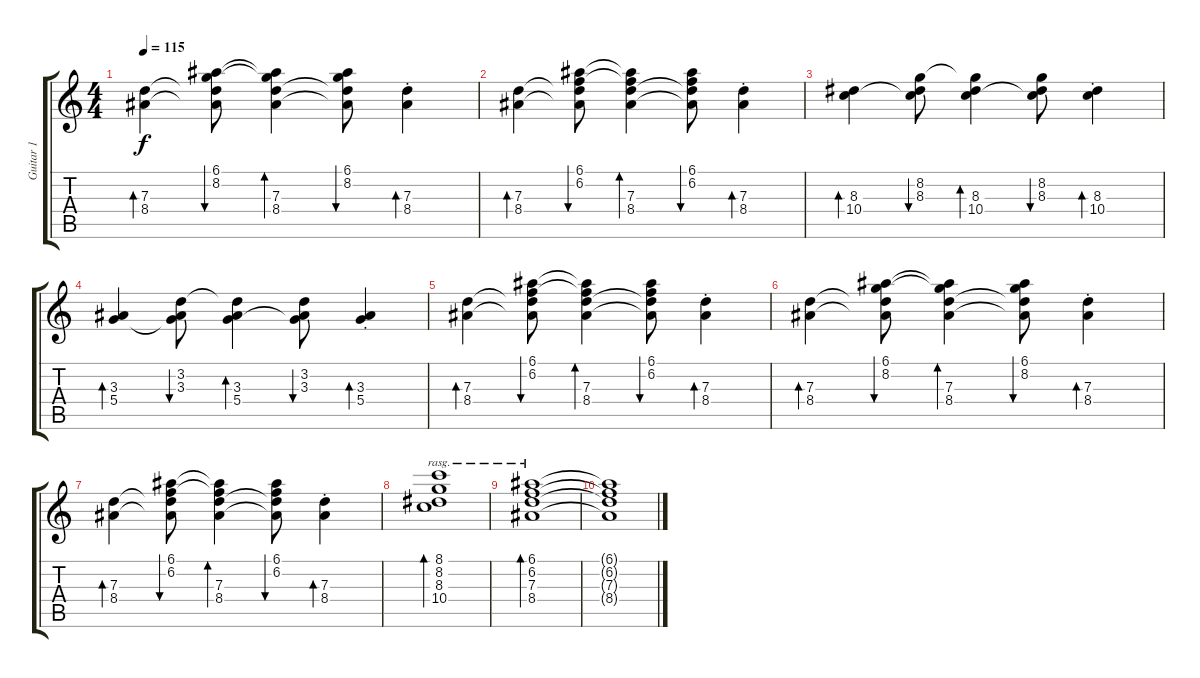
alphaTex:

\track ("Guitar 1" "Guitar 1") {instrument electricguitarjazz}
\staff {score tabs}
\tuning (E4 B3 G3 D3 A2 E2) {hide}
\ts (4 4)
\tempo 115
\clef g2
\ks c
(7.3 8.4).4{bd 120 dy f} (6.1 8.2 7.3{t} 8.4{t}).8{bu 120} (6.1{t} 8.2{t} 7.3 8.4).4{bd 120} (6.1 8.2 7.3{t} 8.4{t}).8{bu 120} (7.3{st} 8.4{st}).4{bd 120} |
(7.3 8.4).4{bd 120} (6.1 6.2 7.3{t} 8.4{t}).8{bu 120} (6.1{t} 6.2{t} 7.3 8.4).4{bd 120} (6.1 6.2 7.3{t} 8.4{t}).8{bu 120} (7.3{st} 8.4{st}).4{bd 120} |
(8.3 10.4).4{bd 120} (8.2 8.3 10.4{t}).8{bu 120} (8.2{t} 8.3 10.4).4{bd 120} (8.2 8.3 10.4{t}).8{bu 120} (8.3{st} 10.4{st}).4{bd 120} |
(3.3 5.4).4{bd 120} (3.2 3.3 5.4{t}).8{bu 240} (3.2{t} 3.3 5.4).4{bd 120} (3.2 3.3 5.4{t}).8{bu 120} (3.3{st} 5.4{st}).4{bd 120} |
(7.3 8.4).4{bd 120} (6.1 6.2 7.3{t} 8.4{t}).8{bu 120} (6.1{t} 6.2{t} 7.3 8.4).4{bd 120} (6.1 6.2 7.3{t} 8.4{t}).8{bu 120} (7.3{st} 8.4{st}).4{bd 120} |
(7.3 8.4).4{bd 120} (6.1 8.2 7.3{t} 8.4{t}).8{bu 120} (6.1{t} 8.2{t} 7.3 8.4).4{bd 120} (6.1 8.2 7.3{t} 8.4{t}).8{bu 120} (7.3{st} 8.4{st}).4{bd 120} |
(7.3 8.4).4{bd 120} (6.1 6.2 7.3{t} 8.4{t}).8{bu 120} (6.1{t} 6.2{t} 7.3 8.4).4{bd 120} (6.1 6.2 7.3{t} 8.4{t}).8{bu 120} (7.3{st} 8.4{st}).4{bd 120} |
(8.1 8.2 8.3 10.4).1{bd 240 rasg ii} |
(6.1 6.2 7.3 8.4).1{bd 240 rasg ii} |
(6.1{t} 6.2{t} 7.3{t} 8.4{t}).1
